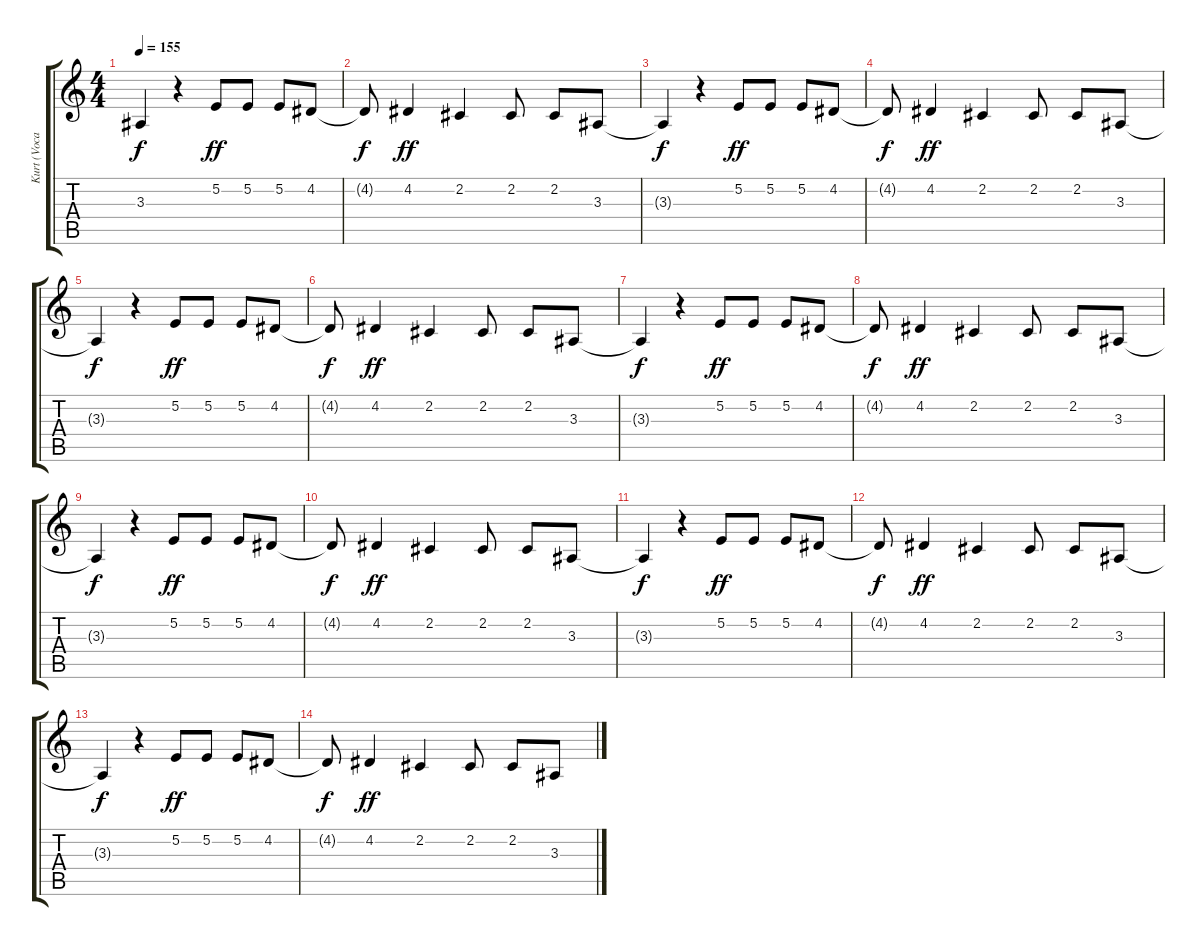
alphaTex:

\track ("Kurt (Vocals) " "Kurt (Voca") {instrument oboe}
\staff {score tabs}
\tuning (E4 B3 G3 D3 A2 E2) {hide}
\ts (4 4)
\tempo 155
\clef g2
\ks c
3.3{t}.4{dy f} r.4 5.2.8{dy ff} 5.2.8 5.2.8 4.2.8 |
4.2{t}.8{dy f} 4.2.4{dy ff} 2.2.4 2.2.8 2.2.8 3.3.8 |
3.3{t}.4{dy f} r.4 5.2.8{dy ff} 5.2.8 5.2.8 4.2.8 |
4.2{t}.8{dy f} 4.2.4{dy ff} 2.2.4 2.2.8 2.2.8 3.3.8 |
3.3{t}.4{dy f} r.4 5.2.8{dy ff} 5.2.8 5.2.8 4.2.8 |
4.2{t}.8{dy f} 4.2.4{dy ff} 2.2.4 2.2.8 2.2.8 3.3.8 |
3.3{t}.4{dy f} r.4 5.2.8{dy ff} 5.2.8 5.2.8 4.2.8 |
4.2{t}.8{dy f} 4.2.4{dy ff} 2.2.4 2.2.8 2.2.8 3.3.8 |
3.3{t}.4{dy f} r.4 5.2.8{dy ff} 5.2.8 5.2.8 4.2.8 |
4.2{t}.8{dy f} 4.2.4{dy ff} 2.2.4 2.2.8 2.2.8 3.3.8 |
3.3{t}.4{dy f} r.4 5.2.8{dy ff} 5.2.8 5.2.8 4.2.8 |
4.2{t}.8{dy f} 4.2.4{dy ff} 2.2.4 2.2.8 2.2.8 3.3.8 |
3.3{t}.4{dy f} r.4 5.2.8{dy ff} 5.2.8 5.2.8 4.2.8 |
4.2{t}.8{dy f} 4.2.4{dy ff} 2.2.4 2.2.8 2.2.8 3.3.8
